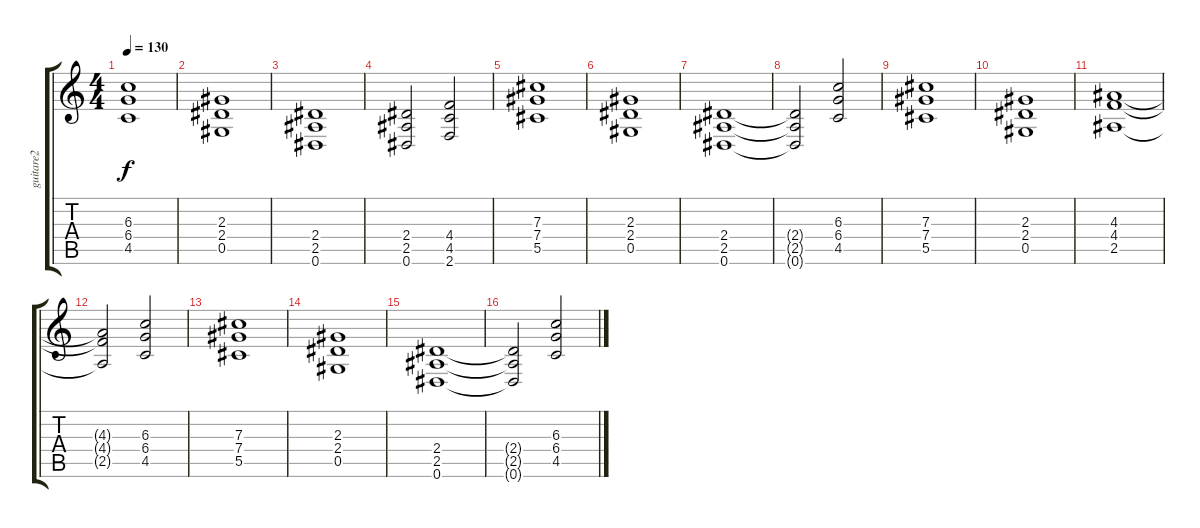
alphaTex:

\track ("guitare2" "guitare2") {instrument overdrivenguitar}
\staff {score tabs}
\tuning (Eb4 Bb3 Gb3 Db3 Ab2 Eb2) {hide}
\ts (4 4)
\tempo 130
\clef g2
\ks c
(6.3 6.4 4.5).1{dy f} |
(2.3 2.4 0.5).1 |
(2.4 2.5 0.6).1 |
(2.4 2.5 0.6).2 (4.4 4.5 2.6).2 |
(7.3 7.4 5.5).1 |
(2.3 2.4 0.5).1 |
(2.4 2.5 0.6).1 |
(2.4{t} 2.5{t} 0.6{t}).2 (6.3 6.4 4.5).2 |
(7.3 7.4 5.5).1 |
(2.3 2.4 0.5).1 |
(4.3 4.4 2.5).1 |
(4.3{t} 4.4{t} 2.5{t}).2 (6.3 6.4 4.5).2 |
(7.3 7.4 5.5).1 |
(2.3 2.4 0.5).1 |
(2.4 2.5 0.6).1 |
(2.4{t} 2.5{t} 0.6{t}).2 (6.3 6.4 4.5).2
